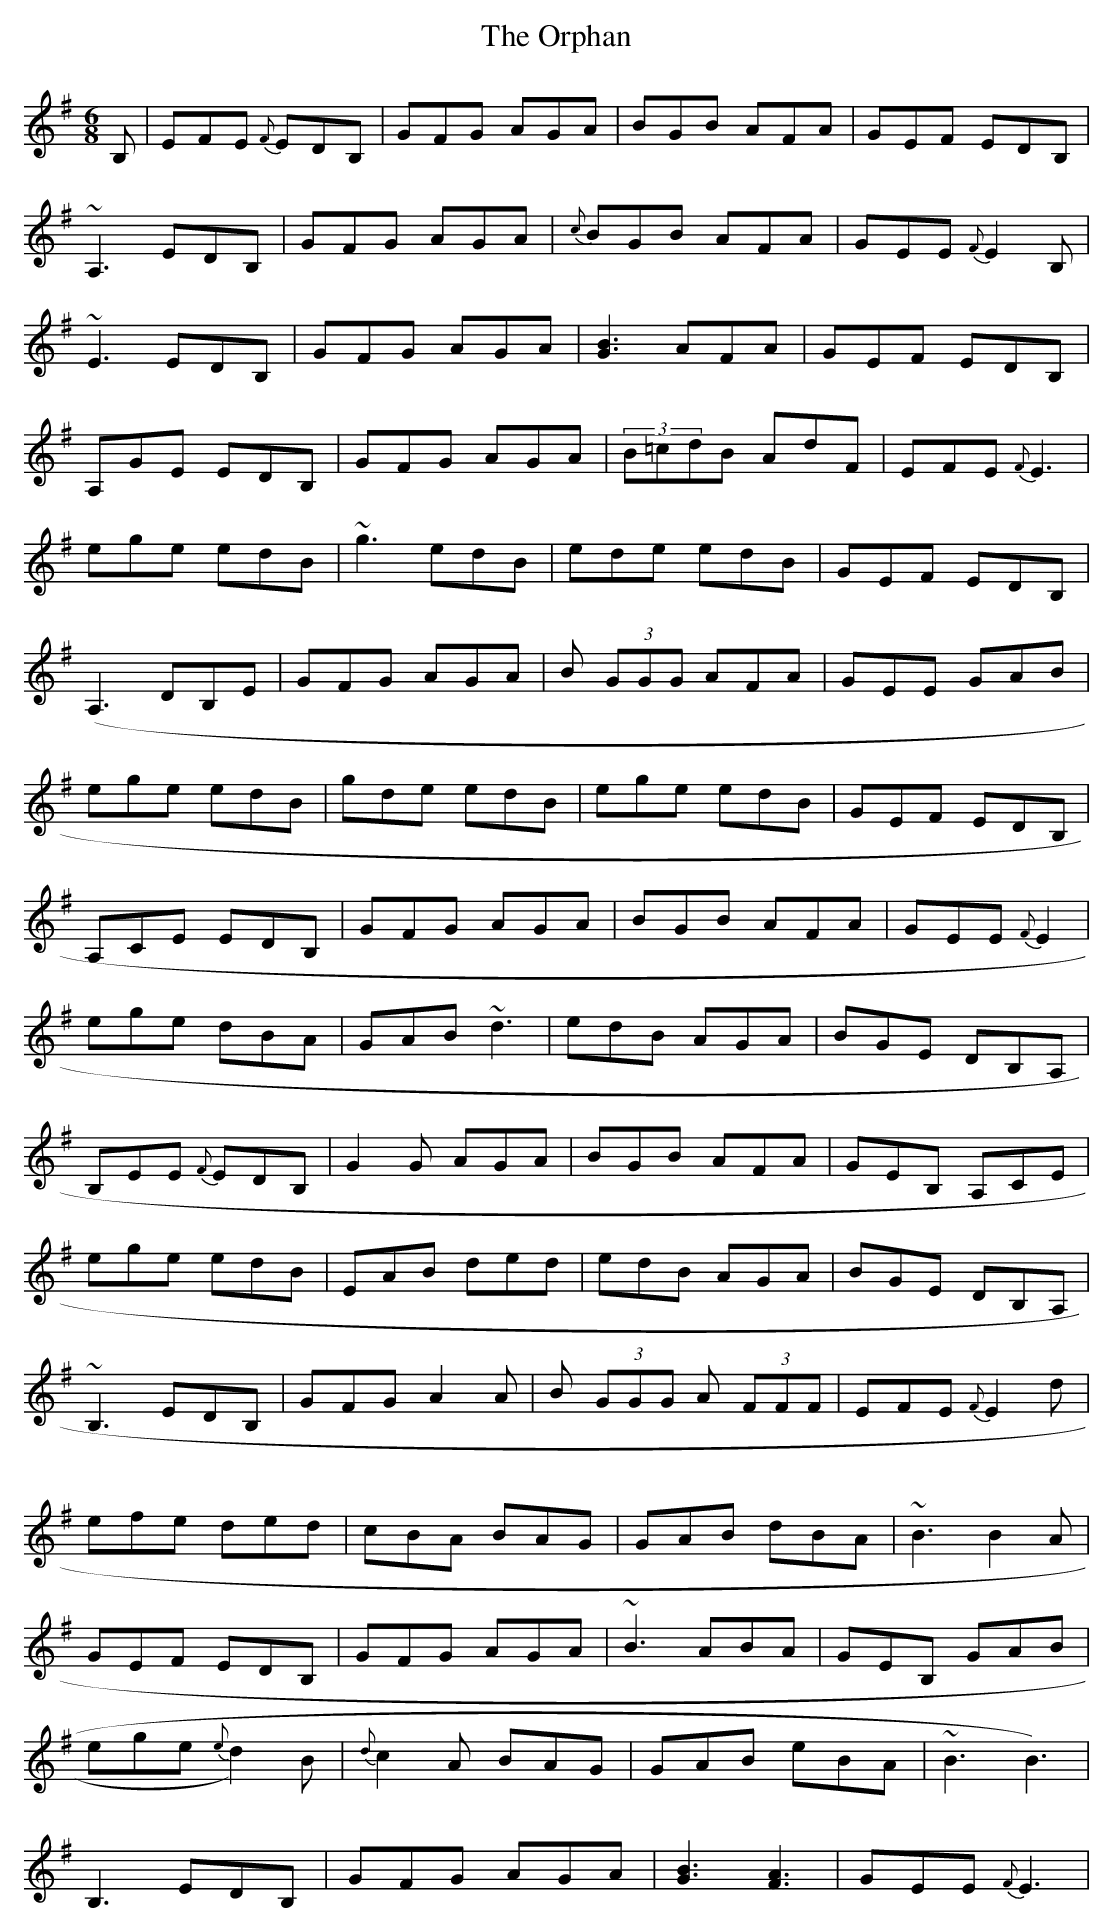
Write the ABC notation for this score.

X:1
T:The Orphan
M:6/8
L:1/8
K:Em
B, | EFE {F}EDB, | GFG AGA | BGB AFA | GEF EDB, |
~A,3 EDB, | GFG AGA | {c}BGB AFA | GEE {F}E2 B,|
~E3 EDB, | GFG AGA | [B3G3] AFA | GEF EDB, |
A,GE EDB, | GFG AGA | (3B=cdB AdF | EFE {F}E3 |
ege edB | ~g3 edB | ede edB | GEF EDB, |
(A,3 DB,E | GFG AGA | B (3GGG AFA | GEE GAB |
ege edB |  gde edB | ege edB | GEF EDB, |
A,CE EDB, | GFG AGA | BGB AFA | GEE {F}E2 |
ege dBA | GAB ~d3 | edB AGA | BGE DB,A, |
B,EE {F}EDB, | G2 G AGA | BGB AFA |  GEB, A,CE |
ege edB | EAB ded | edB AGA | BGE DB,A, |
~B,3 EDB, | GFG A2A | B (3GGG A (3FFF | EFE {F}E2 d |
efe ded | cBA BAG | GAB dBA | ~B3 B2 A |
GEF EDB, | GFG AGA | ~B3 ABA | GEB, GAB |
ege {e}d2) B | {d}c2 A BAG | GAB eBA | ~B3 B3)|
B,3 EDB, | GFG AGA | [B3G3] [A3F3] | GEE {F}E3 |
